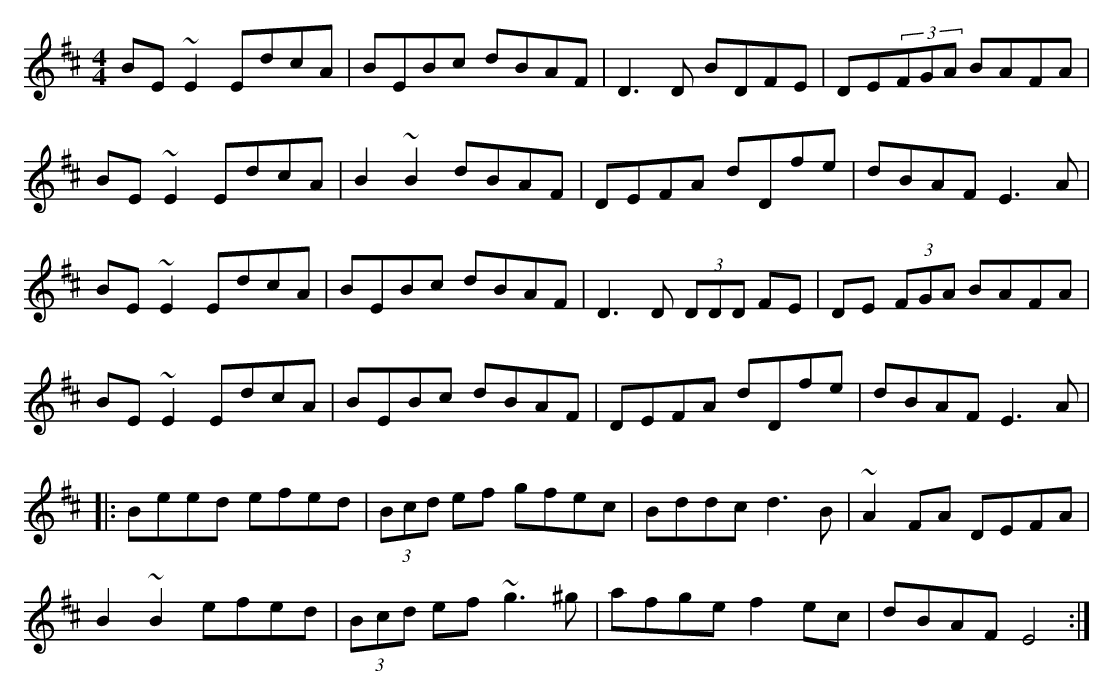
X:1
M:4/4
K:Edor
BE~E2 EdcA|BEBc dBAF|D3D BDFE|DE(3FGA BAFA|
BE~E2 EdcA|B2~B2 dBAF|DEFA dDfe|dBAF E3A|
BE~E2 EdcA|BEBc dBAF|D3D (3DDD FE|DE (3FGA BAFA|
BE~E2 EdcA|BEBc dBAF|DEFA dDfe|dBAF E3A|
|:Beed efed|(3Bcd ef gfec|Bddc d3B|~A2FA DEFA|
B2~B2 efed|(3Bcd ef ~g3^g|afge f2ec|dBAF E4:|
